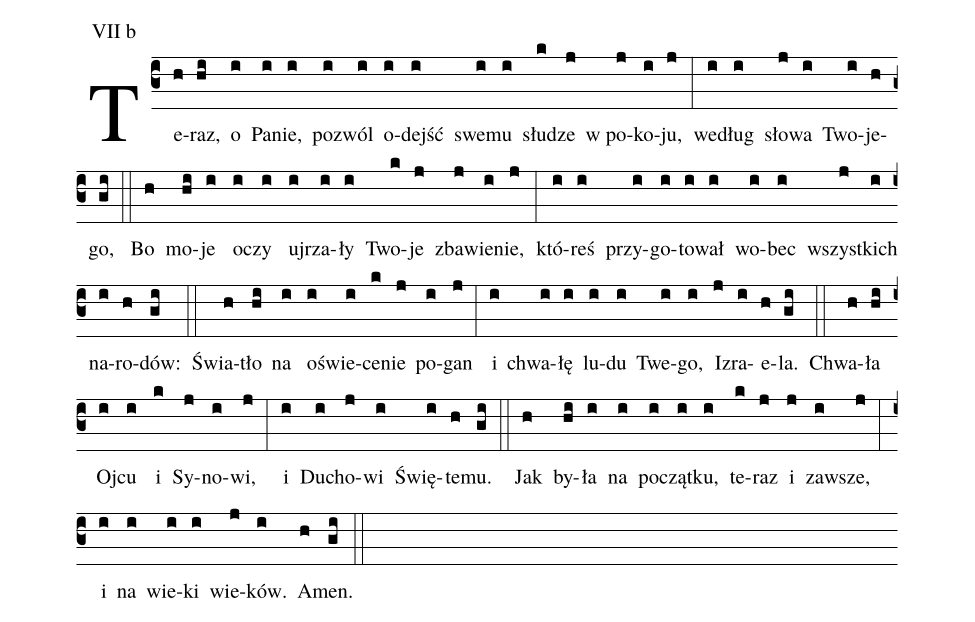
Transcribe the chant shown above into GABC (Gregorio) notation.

annotation: VII b;
%%
(c3)Te(h)raz,(hi) o(i) Pa(i)nie,(i) po(i)zwól(i) o(i)dejść(i) swe(i)mu(i) słu(k)dze(j) w po(j)ko(i)ju,(j) (:)
we(i)dług(i) sło(j)wa(i) Two(i)je(h)go,(gi) (::)
Bo(h) mo(hi)je(i) o(i)czy(i) uj(i)rza(i)ły(i) Two(k)je(j) zba(j)wie(i)nie,(j) (:)
któ(i)reś(i) przy(i)go(i)to(i)wał(i) wo(i)bec(i) wszyst(j)kich(i) na(i)ro(h)dów:(gi) (::)
Świa(h)tło(hi) na(i) o(i)świe(i)ce(k)nie(j) po(i)gan(j) (:)
i(i) chwa(i)łę(i) lu(i)du(i) Twe(i)go,(i) I(j)zra(i)e(h)la.(gi) (::)
Chwa(h)ła(hi) Oj(i)cu(i) i(k) Sy(j)no(i)wi,(j) (:)
i(i) Du(i)cho(j)wi(i) Świę(i)te(h)mu.(gi) (::)
Jak(h) by(hi)ła(i) na(i) po(i)cząt(i)ku,(i) te(k)raz(j) i(j) za(i)wsze,(j) (:)
i(i) na(i) wie(i)ki(i) wie(j)ków.(i) A(h)men.(gi) (::)
